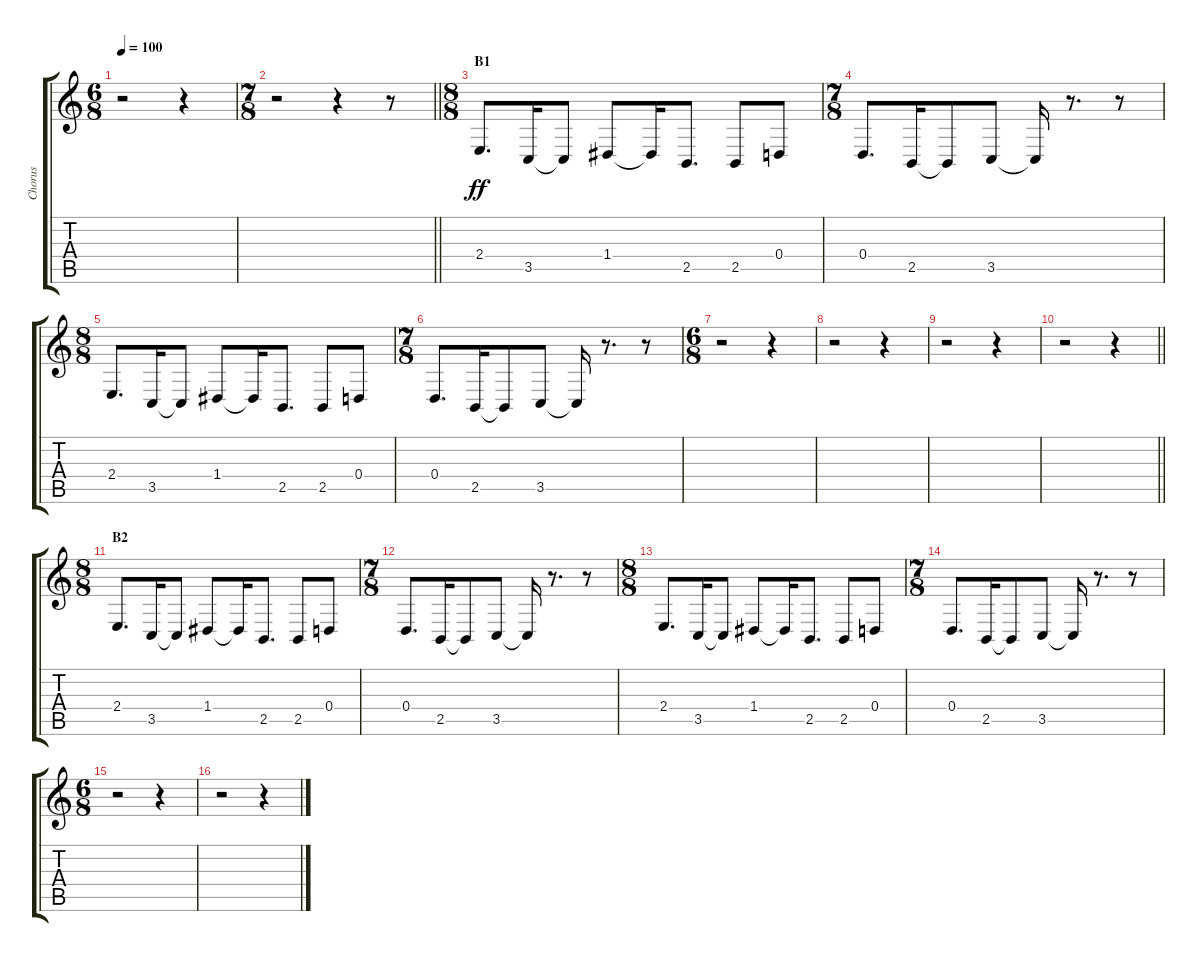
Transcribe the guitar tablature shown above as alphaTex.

\track ("Chorus" "Chorus") {instrument voiceoohs}
\staff {score tabs}
\tuning (E4 B3 G3 D3 A2 E2) {hide}
\ts (6 8)
\tempo 100
\clef g2
\ks c
r.2{dy ff} r.4 |
\ts (7 8)
\barLineRight lightlight
r.2 r.4 r.8 |
\ts (8 8)
\section ("" "B1")
2.4.8{d} 3.5.16 3.5{t}.8 1.4.8 1.4{t}.16 2.5.8{d} 2.5.8 0.4.8 |
\ts (7 8)
0.4.8{d} 2.5.16 2.5{t}.8 3.5.8 3.5{t}.16 r.8{d} r.8 |
\ts (8 8)
2.4.8{d} 3.5.16 3.5{t}.8 1.4.8 1.4{t}.16 2.5.8{d} 2.5.8 0.4.8 |
\ts (7 8)
0.4.8{d} 2.5.16 2.5{t}.8 3.5.8 3.5{t}.16 r.8{d} r.8 |
\ts (6 8)
r.2 r.4 |
r.2 r.4 |
r.2 r.4 |
\barLineRight lightlight
r.2 r.4 |
\ts (8 8)
\section ("" "B2")
2.4.8{d} 3.5.16 3.5{t}.8 1.4.8 1.4{t}.16 2.5.8{d} 2.5.8 0.4.8 |
\ts (7 8)
0.4.8{d} 2.5.16 2.5{t}.8 3.5.8 3.5{t}.16 r.8{d} r.8 |
\ts (8 8)
2.4.8{d} 3.5.16 3.5{t}.8 1.4.8 1.4{t}.16 2.5.8{d} 2.5.8 0.4.8 |
\ts (7 8)
0.4.8{d} 2.5.16 2.5{t}.8 3.5.8 3.5{t}.16 r.8{d} r.8 |
\ts (6 8)
r.2 r.4 |
r.2 r.4
